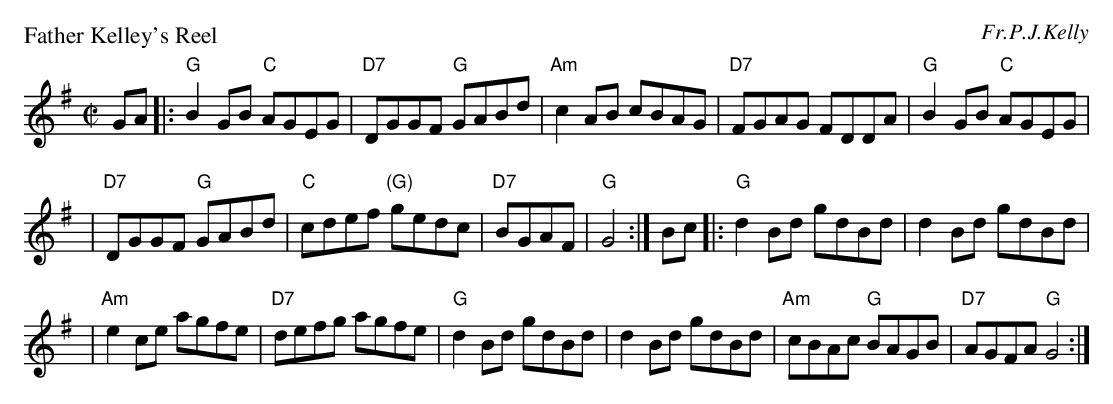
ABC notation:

X:1
P: Father Kelley's Reel
C: Fr.P.J.Kelly
M: C|
L: 1/8
K: G
GA \
|: "G"B2GB "C"AGEG | "D7"DGGF "G"GABd | "Am"c2AB cBAG | "D7"FGAG FDDA |  "G"B2GB "C"AGEG |
| "D7"DGGF "G"GABd | "C"cdef "(G)"gedc | "D7"BGAF | "G"G4 :| Bc |: "G"d2Bd gdBd | d2Bd gdBd |
| "Am"e2ce agfe | "D7"defg agfe |  "G"d2Bd gdBd | d2Bd gdBd | "Am"cBAc "G"BAGB | "D7"AGFA "G"G4 :|
